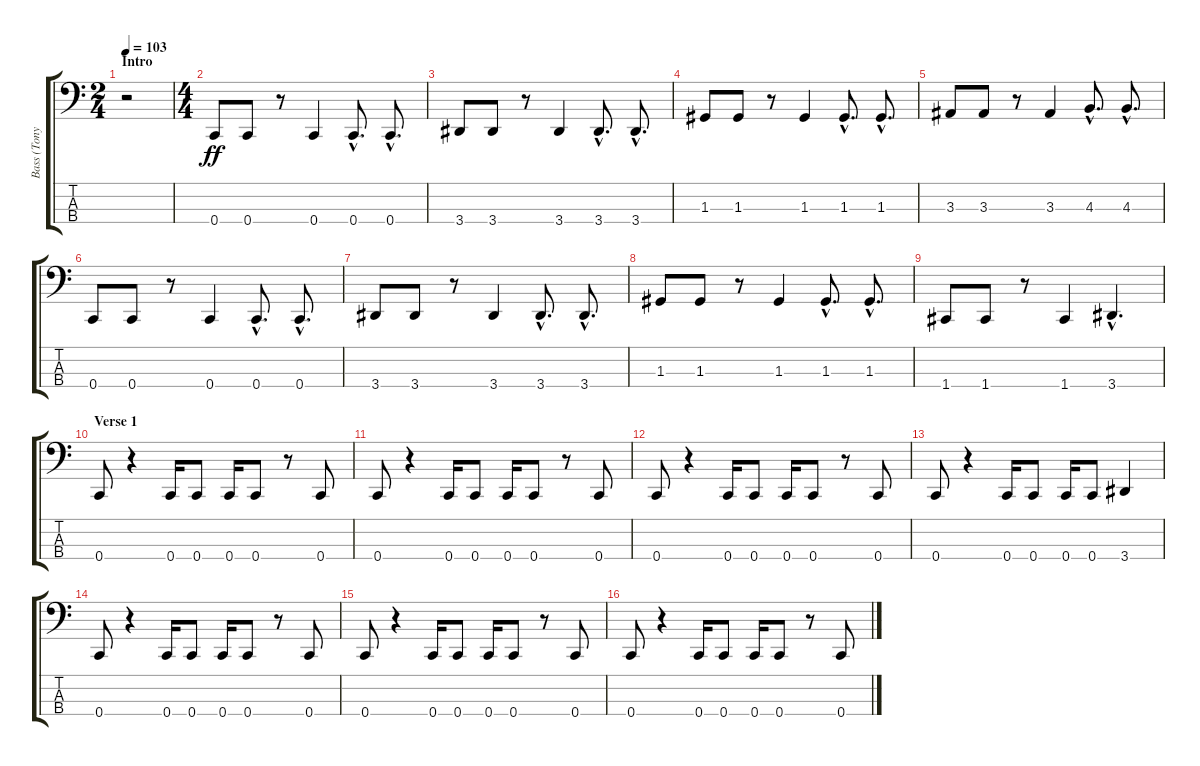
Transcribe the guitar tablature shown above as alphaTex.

\track ("Bass (Tony Campos)" "Bass (Tony") {instrument slapbass2}
\staff {score tabs}
\tuning (F2 C2 G1 C1) {hide}
\ts (2 4)
\section ("" "Intro")
\tempo 103
\clef f4
\ks c
r.2{dy ff instrument slapbass2} |
\ts (4 4)
0.4.8 0.4.8 r.8 0.4.4 0.4{hac}.8{d} 0.4{hac}.8{d} |
3.4.8 3.4.8 r.8 3.4.4 3.4{hac}.8{d} 3.4{hac}.8{d} |
1.3.8 1.3.8 r.8 1.3.4 1.3{hac}.8{d} 1.3{hac}.8{d} |
3.3.8 3.3.8 r.8 3.3.4 4.3{hac}.8{d} 4.3{hac}.8{d} |
0.4.8 0.4.8 r.8 0.4.4 0.4{hac}.8{d} 0.4{hac}.8{d} |
3.4.8 3.4.8 r.8 3.4.4 3.4{hac}.8{d} 3.4{hac}.8{d} |
1.3.8 1.3.8 r.8 1.3.4 1.3{hac}.8{d} 1.3{hac}.8{d} |
1.4.8 1.4.8 r.8 1.4.4 3.4{hac}.4{d} |
\section ("" "Verse 1")
0.4.8 r.4 0.4.16 0.4.8 0.4.16 0.4.8 r.8 0.4.8 |
0.4.8 r.4 0.4.16 0.4.8 0.4.16 0.4.8 r.8 0.4.8 |
0.4.8 r.4 0.4.16 0.4.8 0.4.16 0.4.8 r.8 0.4.8 |
0.4.8 r.4 0.4.16 0.4.8 0.4.16 0.4.8 3.4.4 |
0.4.8 r.4 0.4.16 0.4.8 0.4.16 0.4.8 r.8 0.4.8 |
0.4.8 r.4 0.4.16 0.4.8 0.4.16 0.4.8 r.8 0.4.8 |
0.4.8 r.4 0.4.16 0.4.8 0.4.16 0.4.8 r.8 0.4.8
